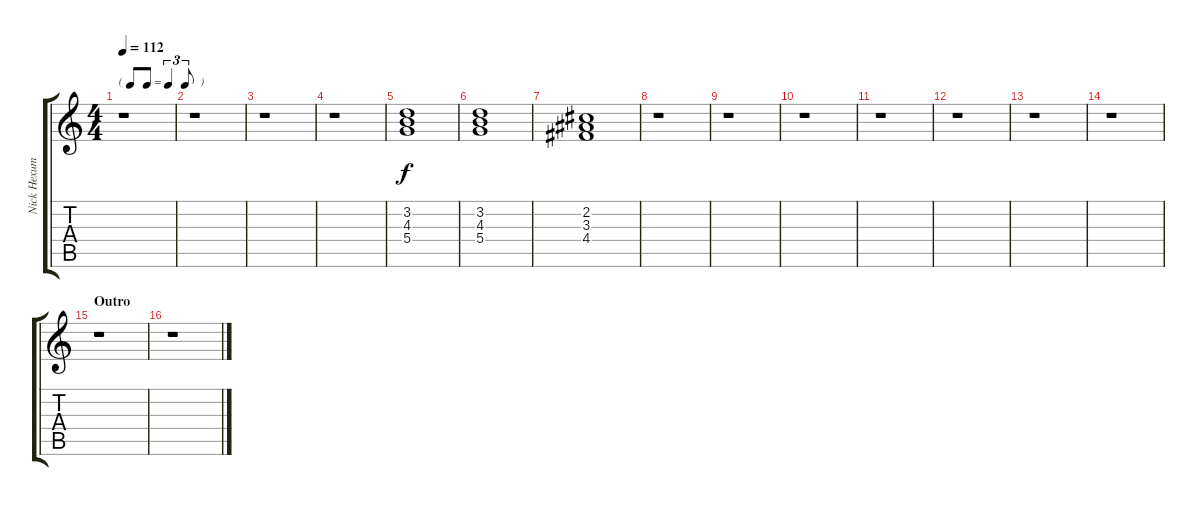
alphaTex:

\track ("Nick Hexum Clean" "Nick Hexum") {instrument acousticguitarsteel}
\staff {score tabs}
\tuning (E4 B3 G3 D3 A2 E2) {hide}
\ts (4 4)
\tf triplet8th
\tempo 112
\clef g2
\ks c
r.1{dy f} |
r.1 |
r.1 |
r.1 |
(3.2 4.3 5.4).1 |
(3.2 4.3 5.4).1 |
(2.2 3.3 4.4).1 |
r.1 |
r.1 |
r.1 |
r.1 |
r.1 |
r.1 |
r.1 |
\section ("" "Outro")
r.1 |
r.1
